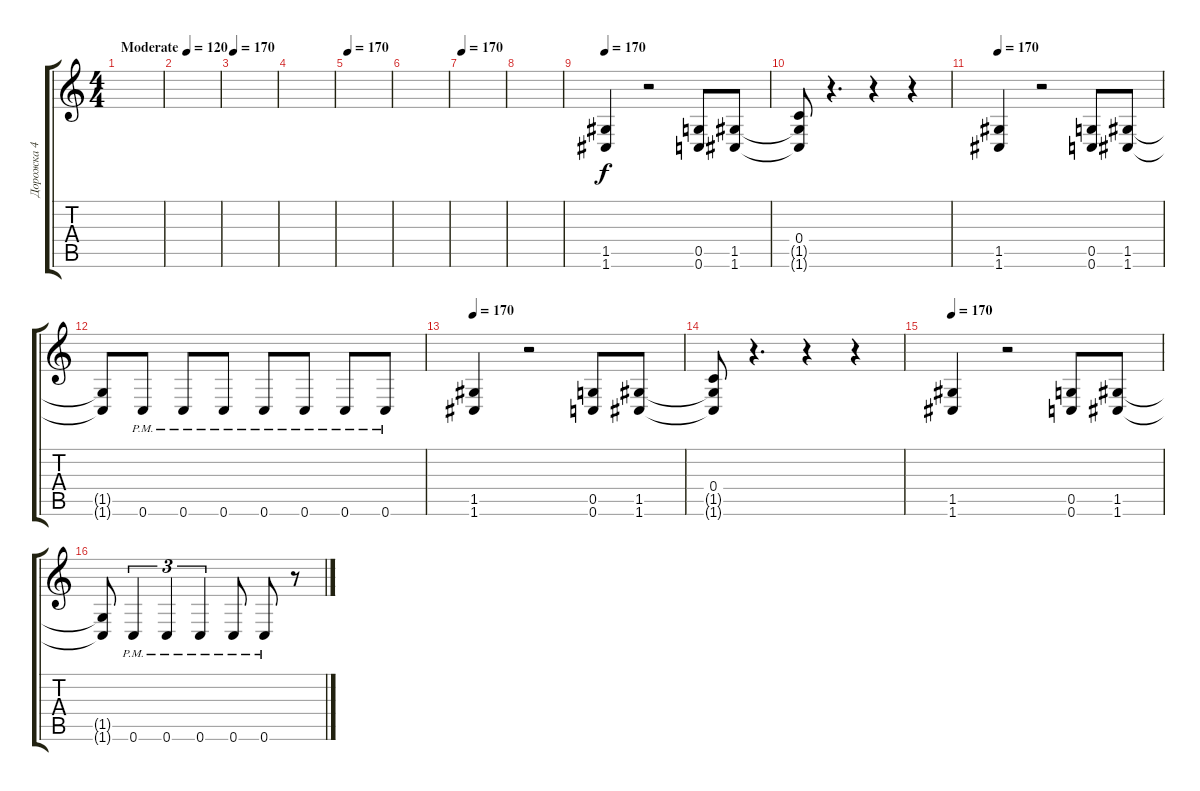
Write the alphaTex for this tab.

\track ("Дорожка 4" "Дорожка 4") {instrument overdrivenguitar}
\staff {score tabs}
\tuning (D4 A3 F3 C3 G2 C2) {hide}
\ts (4 4)
\tempo (120 "Moderate")
\tempo 170
\tempo (120 "Moderate")
\clef g2
\ks c
|
|
\tempo 170
|
|
\tempo 170
|
|
\tempo 170
|
|
\tempo 170
(1.5 1.6).4 r.2 (0.5 0.6).8 (1.5 1.6).8 |
(0.4 1.5{t} 1.6{t}).8 r.4{d} r.4 r.4 |
\tempo 170
(1.5 1.6).4 r.2 (0.5 0.6).8 (1.5 1.6).8 |
(1.5{t} 1.6{t}).8 0.6{pm}.8 0.6{pm}.8 0.6{pm}.8 0.6{pm}.8 0.6{pm}.8 0.6{pm}.8 0.6{pm}.8 |
\tempo 170
(1.5 1.6).4 r.2 (0.5 0.6).8 (1.5 1.6).8 |
(0.4 1.5{t} 1.6{t}).8 r.4{d} r.4 r.4 |
\tempo 170
(1.5 1.6).4 r.2 (0.5 0.6).8 (1.5 1.6).8 |
(1.5{t} 1.6{t}).8 0.6{pm}.4{tu (3 2)} 0.6{pm}.4{tu (3 2)} 0.6{pm}.4{tu (3 2)} 0.6{pm}.8 0.6{pm}.8 r.8
